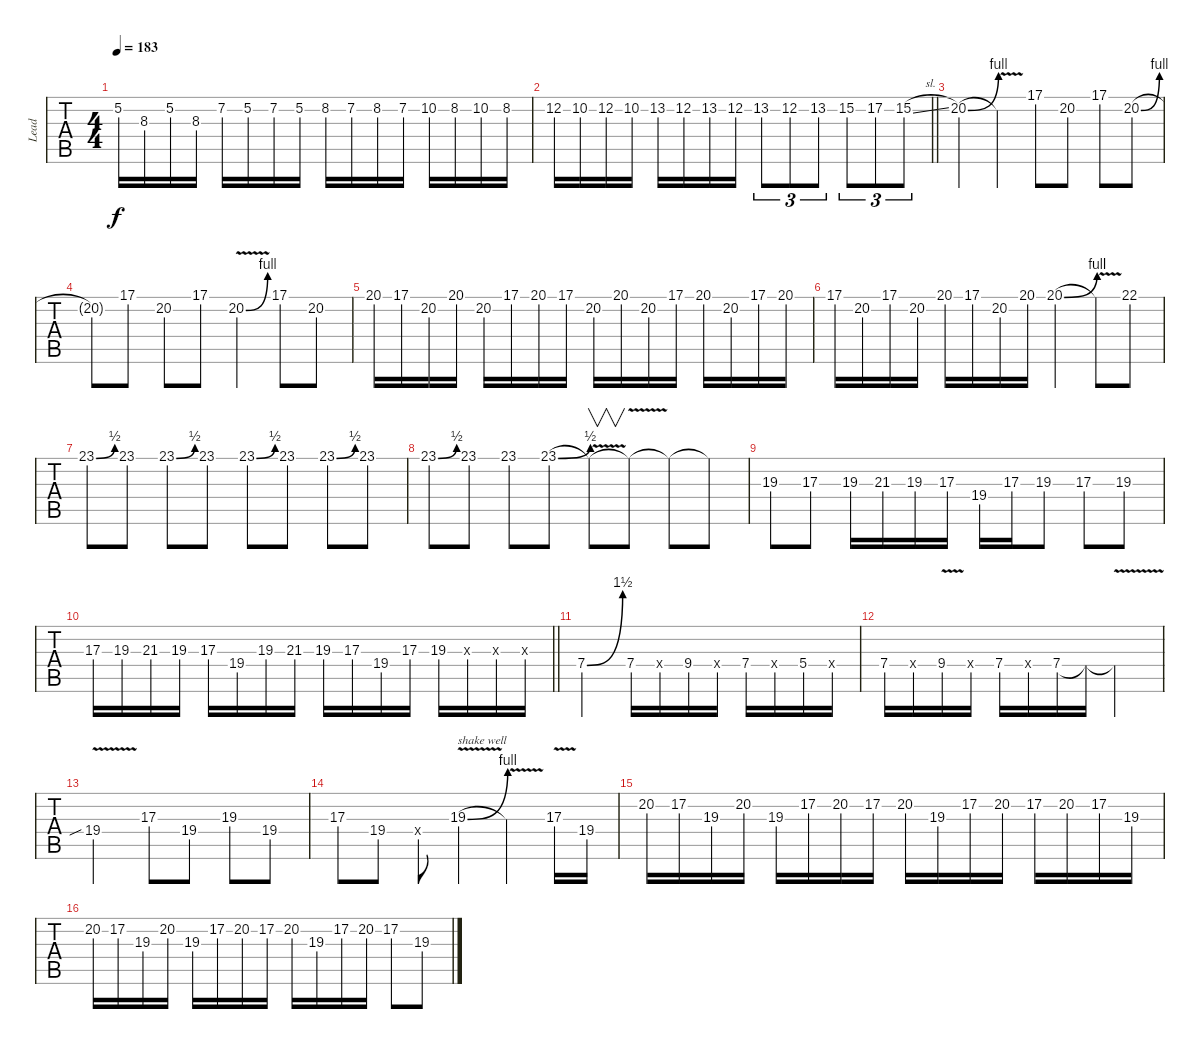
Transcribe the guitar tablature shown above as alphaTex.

\track ("Lead" "Lead") {instrument distortionguitar}
\staff {tabs}
\tuning (E4 B3 G3 D3 A2 E2) {hide}
\ts (4 4)
\tempo 183
\clef g2
\ks c
5.2.16{dy f} 8.3.16 5.2.16 8.3.16 7.2.16 5.2.16 7.2.16 5.2.16 8.2.16 7.2.16 8.2.16 7.2.16 10.2.16 8.2.16 10.2.16 8.2.16 |
\barLineRight lightlight
12.2.16 10.2.16 12.2.16 10.2.16 13.2.16 12.2.16 13.2.16 12.2.16 13.2.8{tu (3 2)} 12.2.8{tu (3 2)} 13.2.8{tu (3 2)} 15.2.8{tu (3 2)} 17.2.8{tu (3 2)} 15.2{sl}.8{tu (3 2)} |
20.2{be (bend 0 0 60 4)}.4 20.2{v t}.4 17.1.8 20.2.8 17.1.8 20.2{be (bend 0 0 60 4)}.8 |
20.2{v t}.8 17.1.8 20.2.8 17.1.8 20.2{be (bend 0 0 60 4) v}.4 17.1.8 20.2.8 |
20.1.16 17.1.16 20.2.16 20.1.16 20.2.16 17.1.16 20.1.16 17.1.16 20.2.16 20.1.16 20.2.16 17.1.16 20.1.16 20.2.16 17.1.16 20.1.16 |
17.1.16 20.2.16 17.1.16 20.2.16 20.1.16 17.1.16 20.2.16 20.1.16 20.1{be (bend 0 0 60 4)}.4 20.1{v t}.8 22.1.8 |
23.1{be (bend 0 0 60 2)}.8 23.1.8 23.1{be (bend 0 0 60 2)}.8 23.1.8 23.1{be (bend 0 0 60 2)}.8 23.1.8 23.1{be (bend 0 0 60 2)}.8 23.1.8 |
23.1{be (bend 0 0 60 2)}.8 23.1.8 23.1.8 23.1{be (bend 0 0 60 2)}.8 23.1{v t}.8{v} 23.1{t}.8 23.1{t}.8 23.1{t}.8 |
19.3.8 17.3.8 19.3.16 21.3.16 19.3.16 17.3.16 19.4.16 17.3.16 19.3.8 17.3.8 19.3.8 |
\barLineRight lightlight
17.3.16 19.3.16 21.3.16 19.3.16 17.3.16 19.4.16 19.3.16 21.3.16 19.3.16 17.3.16 19.4.16 17.3.16 19.3.16 21.3{x}.16 19.3{x}.16 17.3{x}.16 |
7.4{be (bend 0 0 60 6)}.2 7.4.16 0.4{x}.16 9.4.16 0.4{x}.16 7.4.16 0.4{x}.16 5.4.16 0.4{x}.16 |
7.4.16 0.4{x}.16 9.4{v}.16 0.4{x}.16 7.4.16 0.4{x}.16 7.4.16 7.4{t}.16 7.4{v t}.2 |
19.4{v sib}.2 17.3.8 19.4.8 19.3.8 19.4.8 |
17.3.8 19.4.8 0.4{x}.8 19.3{be (bend 0 0 60 4) v}.4{txt "shake well"} 19.3{v t}.4 17.3{v}.16 19.4.16 |
20.2.16 17.2.16 19.3.16 20.2.16 19.3.16 17.2.16 20.2.16 17.2.16 20.2.16 19.3.16 17.2.16 20.2.16 17.2.16 20.2.16 17.2.16 19.3.16 |
20.2.16 17.2.16 19.3.16 20.2.16 19.3.16 17.2.16 20.2.16 17.2.16 20.2.16 19.3.16 17.2.16 20.2.16 17.2.8 19.3.8
